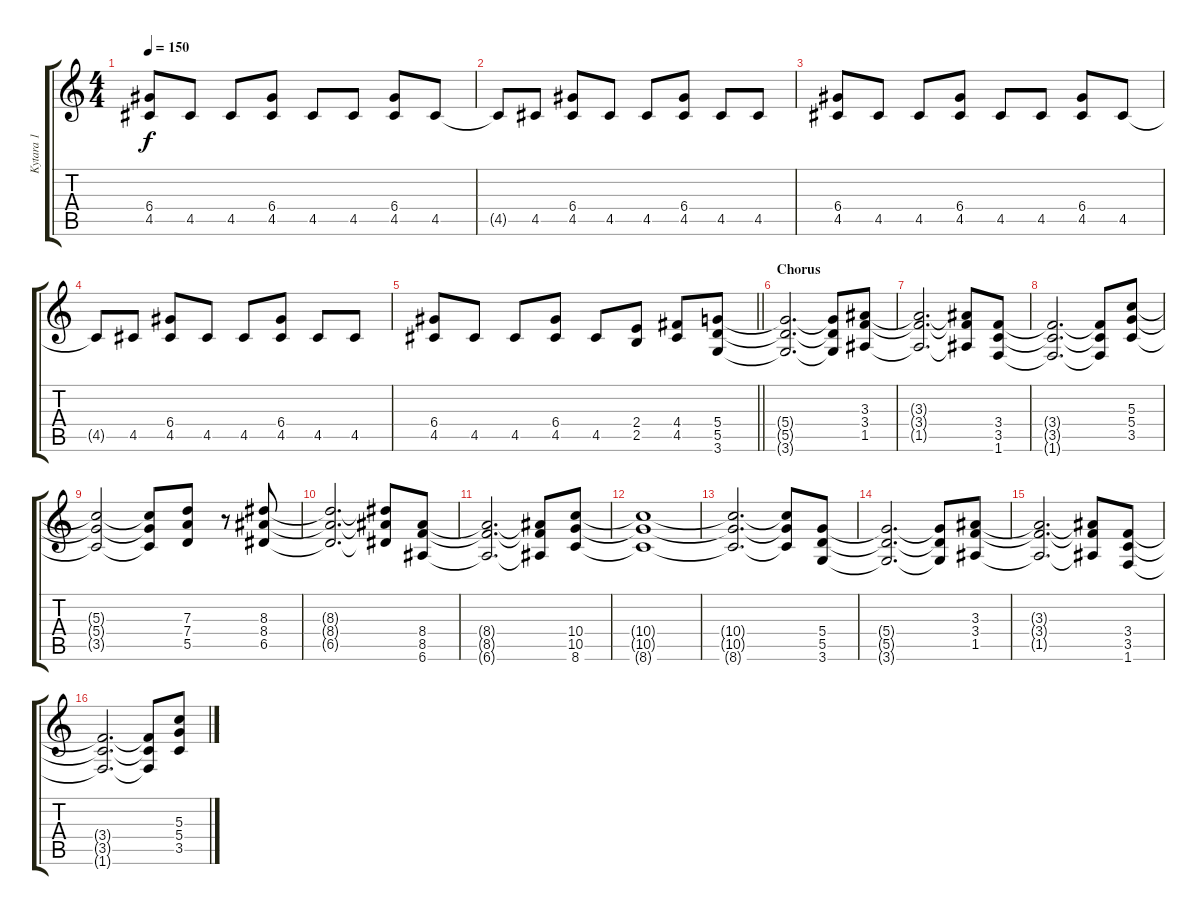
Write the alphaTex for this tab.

\track ("Kytara 1" "Kytara 1") {instrument overdrivenguitar}
\staff {score tabs}
\tuning (E4 B3 G3 D3 A2 E2) {hide}
\ts (4 4)
\tempo 150
\clef g2
\ks c
(6.4 4.5).8{dy f} 4.5.8 4.5.8 (6.4 4.5).8 4.5.8 4.5.8 (6.4 4.5).8 4.5.8 |
4.5{t}.8 4.5.8 (6.4 4.5).8 4.5.8 4.5.8 (6.4 4.5).8 4.5.8 4.5.8 |
(6.4 4.5).8 4.5.8 4.5.8 (6.4 4.5).8 4.5.8 4.5.8 (6.4 4.5).8 4.5.8 |
4.5{t}.8 4.5.8 (6.4 4.5).8 4.5.8 4.5.8 (6.4 4.5).8 4.5.8 4.5.8 |
\barLineRight lightlight
(6.4 4.5).8 4.5.8 4.5.8 (6.4 4.5).8 4.5.8 (2.4 2.5).8 (4.4 4.5).8 (5.4 5.5 3.6).8 |
\section ("" "Chorus")
(5.4{t} 5.5{t} 3.6{t}).2{d} (5.4{t} 5.5{t} 3.6{t}).8 (3.3 3.4 1.5).8 |
(3.3{t} 3.4{t} 1.5{t}).2{d} (3.3{t} 3.4{t} 1.5{t}).8 (3.4 3.5 1.6).8 |
(3.4{t} 3.5{t} 1.6{t}).2{d} (3.4{t} 3.5{t} 1.6{t}).8 (5.3 5.4 3.5).8 |
(5.3{t} 5.4{t} 3.5{t}).2 (5.3{t} 5.4{t} 3.5{t}).8 (7.3 7.4 5.5).8 r.8 (8.3 8.4 6.5).8 |
(8.3{t} 8.4{t} 6.5{t}).2{d} (8.3{t} 8.4{t} 6.5{t}).8 (8.4 8.5 6.6).8 |
(8.4{t} 8.5{t} 6.6{t}).2{d} (8.4{t} 8.5{t} 6.6{t}).8 (10.4 10.5 8.6).8 |
(10.4{t} 10.5{t} 8.6{t}).1 |
(10.4{t} 10.5{t} 8.6{t}).2{d} (10.4{t} 10.5{t} 8.6{t}).8 (5.4 5.5 3.6).8 |
(5.4{t} 5.5{t} 3.6{t}).2{d} (5.4{t} 5.5{t} 3.6{t}).8 (3.3 3.4 1.5).8 |
(3.3{t} 3.4{t} 1.5{t}).2{d} (3.3{t} 3.4{t} 1.5{t}).8 (3.4 3.5 1.6).8 |
(3.4{t} 3.5{t} 1.6{t}).2{d} (3.4{t} 3.5{t} 1.6{t}).8 (5.3 5.4 3.5).8
